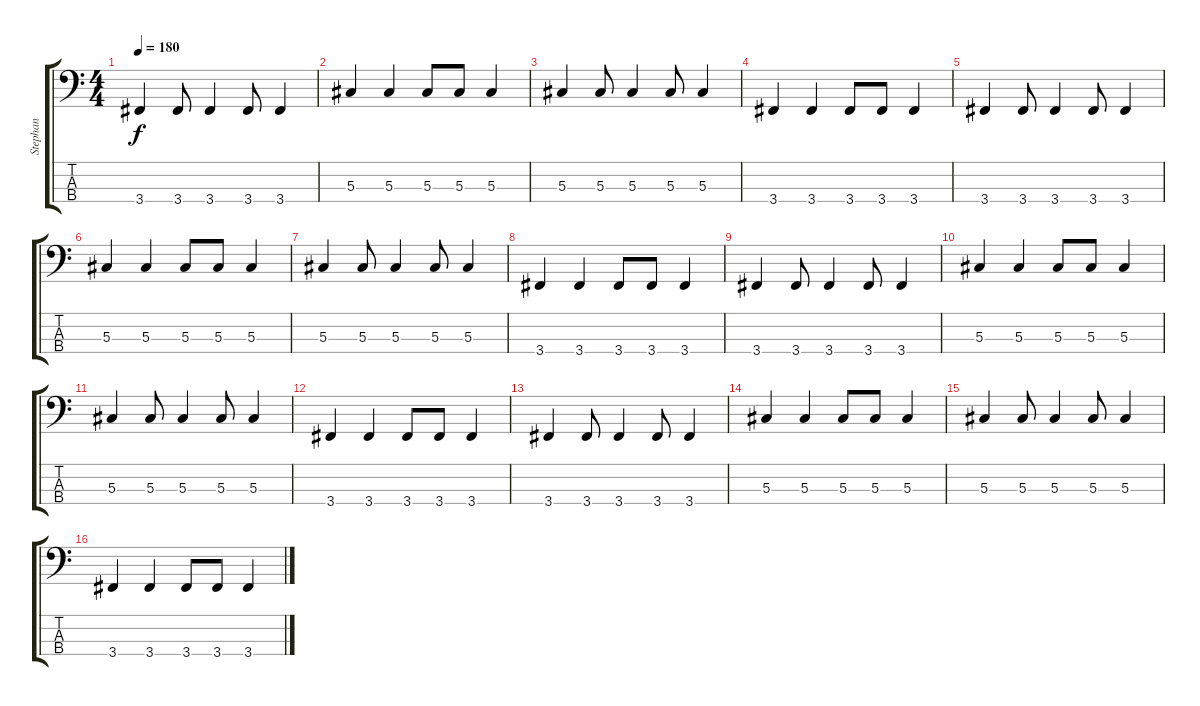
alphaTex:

\track ("Stephan" "Stephan") {instrument electricbassfinger}
\staff {score tabs}
\tuning (Gb2 Db2 Ab1 Eb1) {hide}
\ts (4 4)
\tempo 180
\clef f4
\ks c
3.4.4{dy f} 3.4.8 3.4.4 3.4.8 3.4.4 |
5.3.4{volume 13 instrument electricbassfinger} 5.3.4 5.3.8 5.3.8 5.3.4 |
5.3.4 5.3.8 5.3.4 5.3.8 5.3.4 |
3.4.4 3.4.4 3.4.8 3.4.8 3.4.4 |
3.4.4 3.4.8 3.4.4 3.4.8 3.4.4 |
5.3.4{volume 13 instrument electricbassfinger} 5.3.4 5.3.8 5.3.8 5.3.4 |
5.3.4 5.3.8 5.3.4 5.3.8 5.3.4 |
3.4.4 3.4.4 3.4.8 3.4.8 3.4.4 |
3.4.4 3.4.8 3.4.4 3.4.8 3.4.4 |
5.3.4{volume 13 instrument electricbassfinger} 5.3.4 5.3.8 5.3.8 5.3.4 |
5.3.4 5.3.8 5.3.4 5.3.8 5.3.4 |
3.4.4 3.4.4 3.4.8 3.4.8 3.4.4 |
3.4.4 3.4.8 3.4.4 3.4.8 3.4.4 |
5.3.4 5.3.4 5.3.8 5.3.8 5.3.4 |
5.3.4 5.3.8 5.3.4 5.3.8 5.3.4 |
3.4.4 3.4.4 3.4.8 3.4.8 3.4.4
